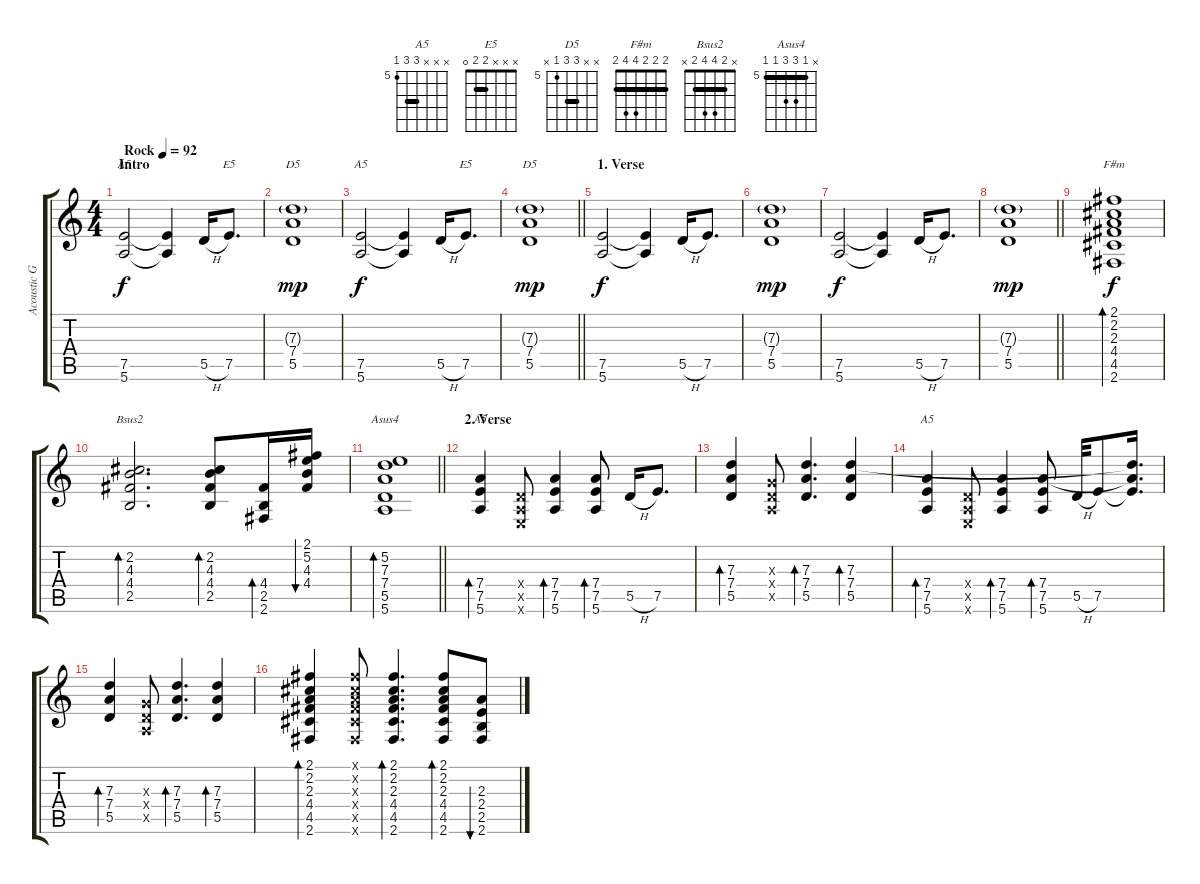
\track ("Acoustic Guitar" "Acoustic G") {instrument acousticguitarsteel}
\staff {score tabs}
\tuning (E4 B3 G3 D3 A2 E2) {hide}
\chord ("A5" x x x x x x)
\chord ("E5" x x x x x x)
\chord ("D5" x x x x x x)
\chord ("A5" x x x x 7 5) {firstfret 5}
\chord ("E5" x x x 2 2 0) {barre 2}
\chord ("D5" x x 7 7 5 x) {firstfret 5 barre 7}
\chord ("F#m" 2 2 2 4 4 2) {barre 2}
\chord ("Bsus2" x 2 4 4 2 x) {barre 2}
\chord ("Asus4" x 5 7 7 5 5) {firstfret 5 barre 5}
\chord ("A5" x x 2 2 0 x) {barre 2}
\chord ("A5" x x x 7 7 5) {firstfret 5 barre 7}
\ts (4 4)
\section ("" "Intro")
\tempo (92 "Rock")
\clef g2
\ks c
(7.5 5.6).2{ch "A5" dy f instrument acousticguitarsteel} (7.5{t} 5.6{t}).4 5.5{h}.16 7.5.8{d ch "E5"} |
(7.3{g} 7.4 5.5).1{ch "D5" dy mp} |
(7.5 5.6).2{ch "A5" dy f} (7.5{t} 5.6{t}).4 5.5{h}.16 7.5.8{d ch "E5"} |
\barLineRight lightlight
(7.3{g} 7.4 5.5).1{ch "D5" dy mp} |
\section ("" "1. Verse")
(7.5 5.6).2{dy f} (7.5{t} 5.6{t}).4 5.5{h}.16 7.5.8{d} |
(7.3{g} 7.4 5.5).1{dy mp} |
(7.5 5.6).2{dy f} (7.5{t} 5.6{t}).4 5.5{h}.16 7.5.8{d} |
\barLineRight lightlight
(7.3{g} 7.4 5.5).1{dy mp} |
(2.1 2.2 2.3 4.4 4.5 2.6).1{bd 240 ch "F#m" dy f} |
(2.2 4.3 4.4 2.5).2{d bd 240 ch "Bsus2"} (2.2 4.3 4.4 2.5).8{bd 30} (4.4 2.5 2.6).16{bd 30} (2.1 5.2 4.3 4.4).16{bu 30} |
\barLineRight lightlight
(5.2 7.3 7.4 5.5 5.6).1{bd 30 ch "Asus4"} |
\section ("" "2. Verse")
(7.4 7.5 5.6).4{bd 60 ch "A5"} (0.4{x} 0.5{x} 0.6{x}).8 (7.4 7.5 5.6).4{bd 60} (7.4 7.5 5.6).8{bd 60} 5.5{h}.16 7.5.8{d} |
(7.3 7.4 5.5).4{bd 60} (0.3{x} 0.4{x} 0.5{x}).8 (7.3 7.4 5.5).4{d bd 60} (7.3 7.4 5.5).4{bd 60} |
(7.4 7.5 5.6).4{bd 60 ch "A5"} (0.4{x} 0.5{x} 0.6{x}).8 (7.4 7.5 5.6).4{bd 60} (7.4 7.5 5.6).8{bd 60} 5.5{h}.32 7.5.8 (7.3{t} 7.4{t} 7.5{t}).16{d} |
(7.3 7.4 5.5).4{bd 60} (0.3{x} 0.4{x} 0.5{x}).8 (7.3 7.4 5.5).4{d bd 60} (7.3 7.4 5.5).4{bd 60} |
(2.1 2.2 2.3 4.4 4.5 2.6).4{bd 60} (2.1{x} 2.2{x} 2.3{x} 4.4{x} 4.5{x} 2.6{x}).8 (2.1 2.2 2.3 4.4 4.5 2.6).4{d bd 60} (2.1 2.2 2.3 4.4 4.5 2.6).8{bd 60} (2.3 2.4 2.5 2.6).8{bu 60}
